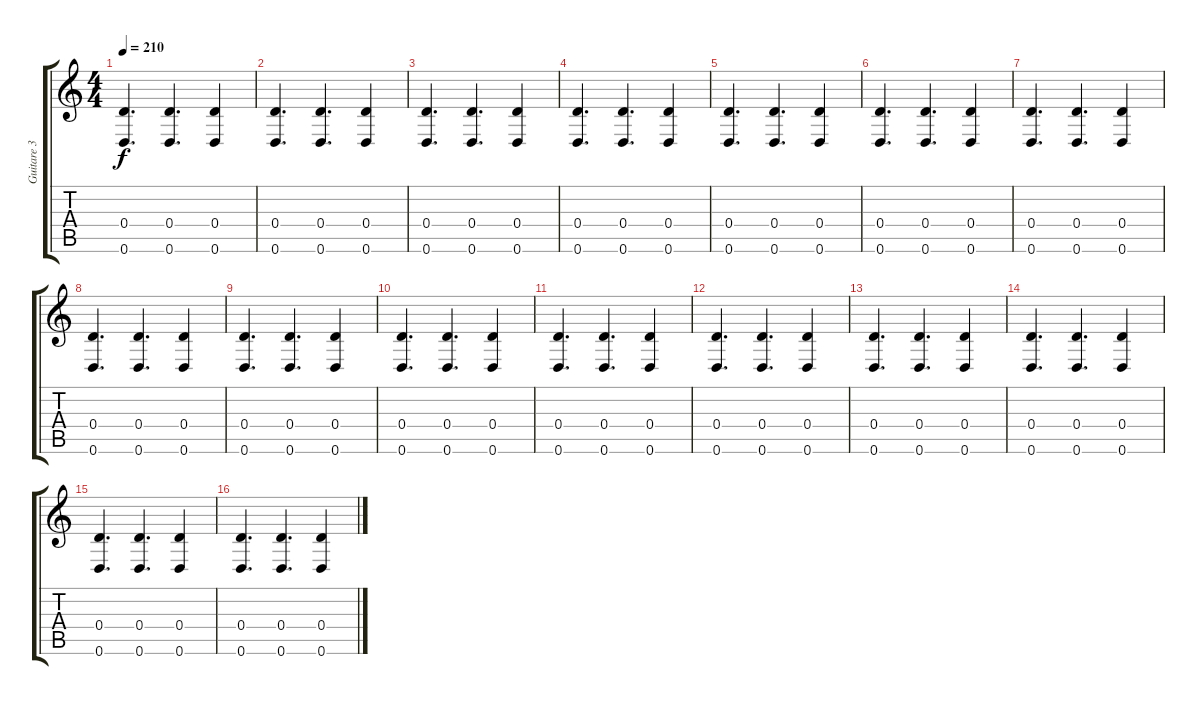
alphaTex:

\track ("Guitare 3" "Guitare 3") {instrument acousticguitarsteel}
\staff {score tabs}
\tuning (E4 B3 G3 D3 A2 D2) {hide}
\ts (4 4)
\tempo 210
\clef g2
\ks c
(0.4 0.6).4{d dy f} (0.4 0.6).4{d} (0.4 0.6).4 |
(0.4 0.6).4{d} (0.4 0.6).4{d} (0.4 0.6).4 |
(0.4 0.6).4{d} (0.4 0.6).4{d} (0.4 0.6).4 |
(0.4 0.6).4{d} (0.4 0.6).4{d} (0.4 0.6).4 |
(0.4 0.6).4{d} (0.4 0.6).4{d} (0.4 0.6).4 |
(0.4 0.6).4{d} (0.4 0.6).4{d} (0.4 0.6).4 |
(0.4 0.6).4{d} (0.4 0.6).4{d} (0.4 0.6).4 |
(0.4 0.6).4{d} (0.4 0.6).4{d} (0.4 0.6).4 |
(0.4 0.6).4{d instrument distortionguitar} (0.4 0.6).4{d} (0.4 0.6).4 |
(0.4 0.6).4{d} (0.4 0.6).4{d} (0.4 0.6).4 |
(0.4 0.6).4{d} (0.4 0.6).4{d} (0.4 0.6).4 |
(0.4 0.6).4{d} (0.4 0.6).4{d} (0.4 0.6).4 |
(0.4 0.6).4{d} (0.4 0.6).4{d} (0.4 0.6).4 |
(0.4 0.6).4{d} (0.4 0.6).4{d} (0.4 0.6).4 |
(0.4 0.6).4{d} (0.4 0.6).4{d} (0.4 0.6).4 |
(0.4 0.6).4{d} (0.4 0.6).4{d} (0.4 0.6).4
